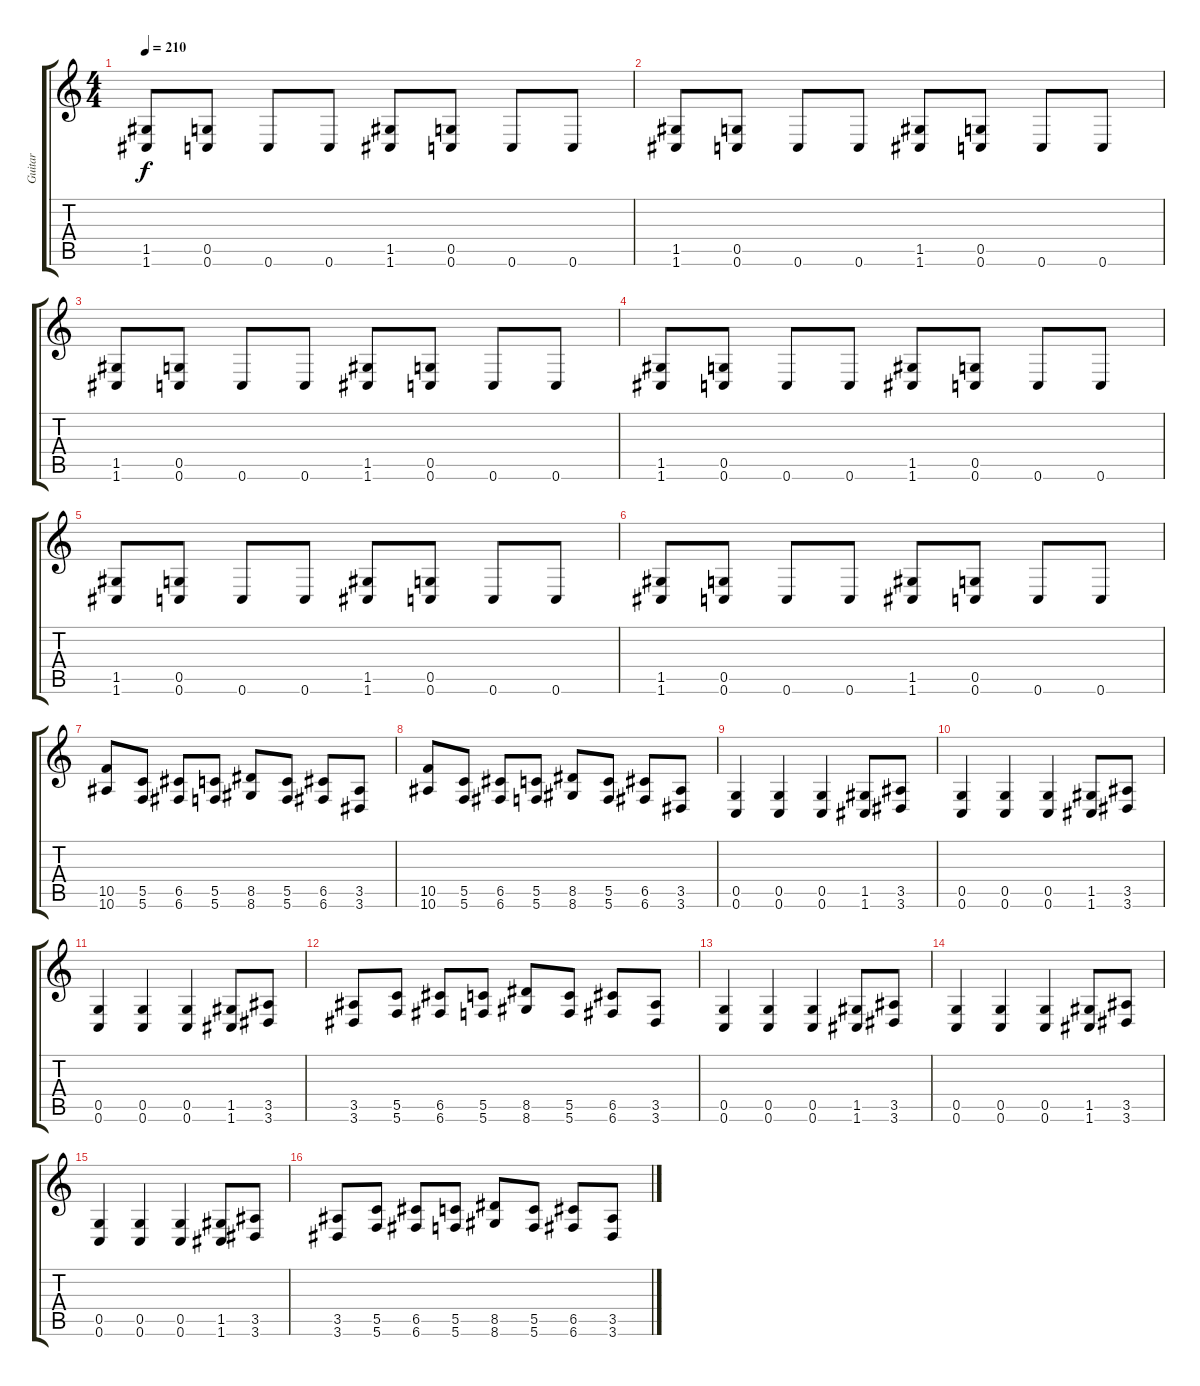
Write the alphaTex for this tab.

\track ("Guitar" "Guitar") {instrument distortionguitar}
\staff {score tabs}
\tuning (D4 A3 F3 C3 G2 C2) {hide}
\ts (4 4)
\tempo 210
\clef g2
\ks c
(1.5 1.6).8{dy f} (0.5 0.6).8 0.6.8 0.6.8 (1.5 1.6).8 (0.5 0.6).8 0.6.8 0.6.8 |
(1.5 1.6).8 (0.5 0.6).8 0.6.8 0.6.8 (1.5 1.6).8 (0.5 0.6).8 0.6.8 0.6.8 |
(1.5 1.6).8 (0.5 0.6).8 0.6.8 0.6.8 (1.5 1.6).8 (0.5 0.6).8 0.6.8 0.6.8 |
(1.5 1.6).8 (0.5 0.6).8 0.6.8 0.6.8 (1.5 1.6).8 (0.5 0.6).8 0.6.8 0.6.8 |
(1.5 1.6).8 (0.5 0.6).8 0.6.8 0.6.8 (1.5 1.6).8 (0.5 0.6).8 0.6.8 0.6.8 |
(1.5 1.6).8 (0.5 0.6).8 0.6.8 0.6.8 (1.5 1.6).8 (0.5 0.6).8 0.6.8 0.6.8 |
(10.5 10.6).8 (5.5 5.6).8 (6.5 6.6).8 (5.5 5.6).8 (8.5 8.6).8 (5.5 5.6).8 (6.5 6.6).8 (3.5 3.6).8 |
(10.5 10.6).8 (5.5 5.6).8 (6.5 6.6).8 (5.5 5.6).8 (8.5 8.6).8 (5.5 5.6).8 (6.5 6.6).8 (3.5 3.6).8 |
(0.5 0.6).4 (0.5 0.6).4 (0.5 0.6).4 (1.5 1.6).8 (3.5 3.6).8 |
(0.5 0.6).4 (0.5 0.6).4 (0.5 0.6).4 (1.5 1.6).8 (3.5 3.6).8 |
(0.5 0.6).4 (0.5 0.6).4 (0.5 0.6).4 (1.5 1.6).8 (3.5 3.6).8 |
(3.5 3.6).8 (5.5 5.6).8 (6.5 6.6).8 (5.5 5.6).8 (8.5 8.6).8 (5.5 5.6).8 (6.5 6.6).8 (3.5 3.6).8 |
(0.5 0.6).4 (0.5 0.6).4 (0.5 0.6).4 (1.5 1.6).8 (3.5 3.6).8 |
(0.5 0.6).4 (0.5 0.6).4 (0.5 0.6).4 (1.5 1.6).8 (3.5 3.6).8 |
(0.5 0.6).4 (0.5 0.6).4 (0.5 0.6).4 (1.5 1.6).8 (3.5 3.6).8 |
(3.5 3.6).8 (5.5 5.6).8 (6.5 6.6).8 (5.5 5.6).8 (8.5 8.6).8 (5.5 5.6).8 (6.5 6.6).8 (3.5 3.6).8
